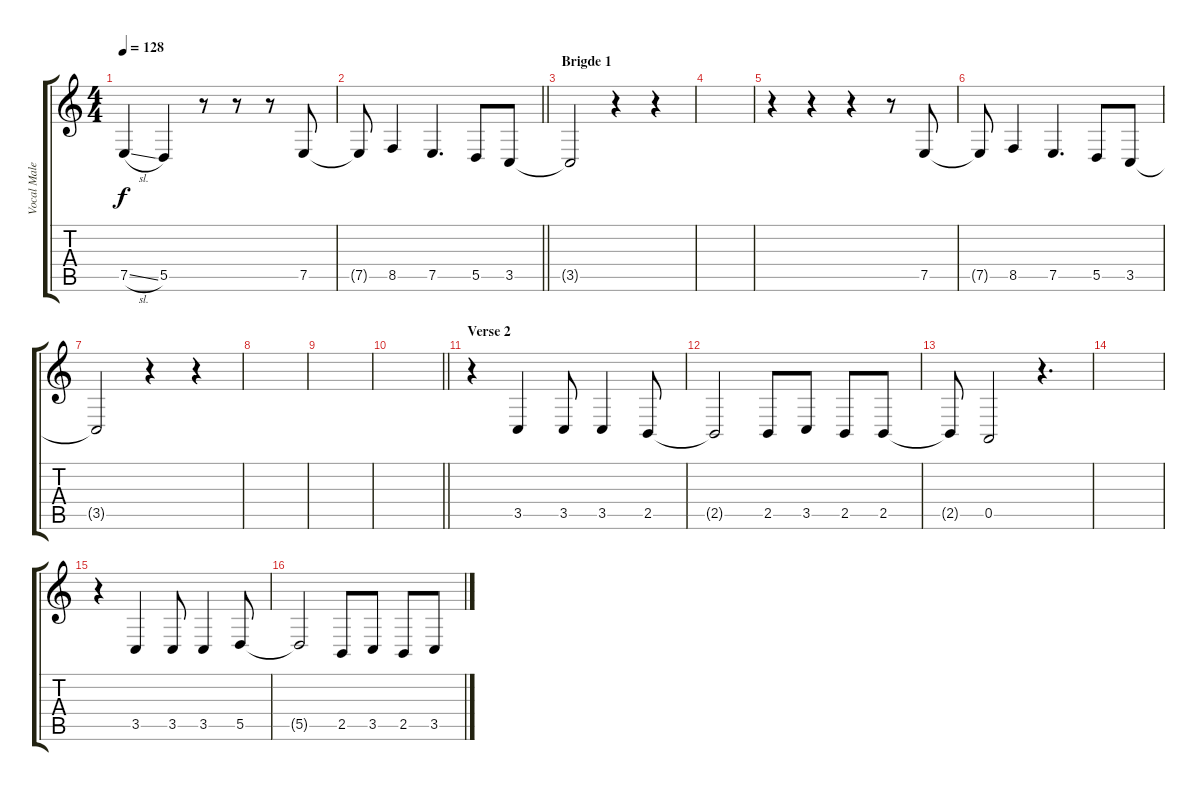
\track ("Vocal Male" "Vocal Male") {instrument lead2sawtooth}
\staff {score tabs}
\tuning (E4 B3 G3 D3 A2 E2) {hide}
\ts (4 4)
\tempo 128
\clef g2
\ks c
7.5{sl}.4{dy f} 5.5.4 r.8 r.8 r.8 7.5.8 |
\barLineRight lightlight
7.5{t}.8 8.5.4 7.5.4{d} 5.5.8 3.5.8 |
\section ("" "Brigde 1")
3.5{t}.2 r.4 r.4 |
|
r.4 r.4 r.4 r.8 7.5.8 |
7.5{t}.8 8.5.4 7.5.4{d} 5.5.8 3.5.8 |
3.5{t}.2 r.4 r.4 |
|
|
\barLineRight lightlight
|
\section ("" "Verse 2")
r.4 3.5.4 3.5.8 3.5.4 2.5.8 |
2.5{t}.2 2.5.8 3.5.8 2.5.8 2.5.8 |
2.5{t}.8 0.5.2 r.4{d} |
|
r.4 3.5.4 3.5.8 3.5.4 5.5.8 |
5.5{t}.2 2.5.8 3.5.8 2.5.8 3.5.8
